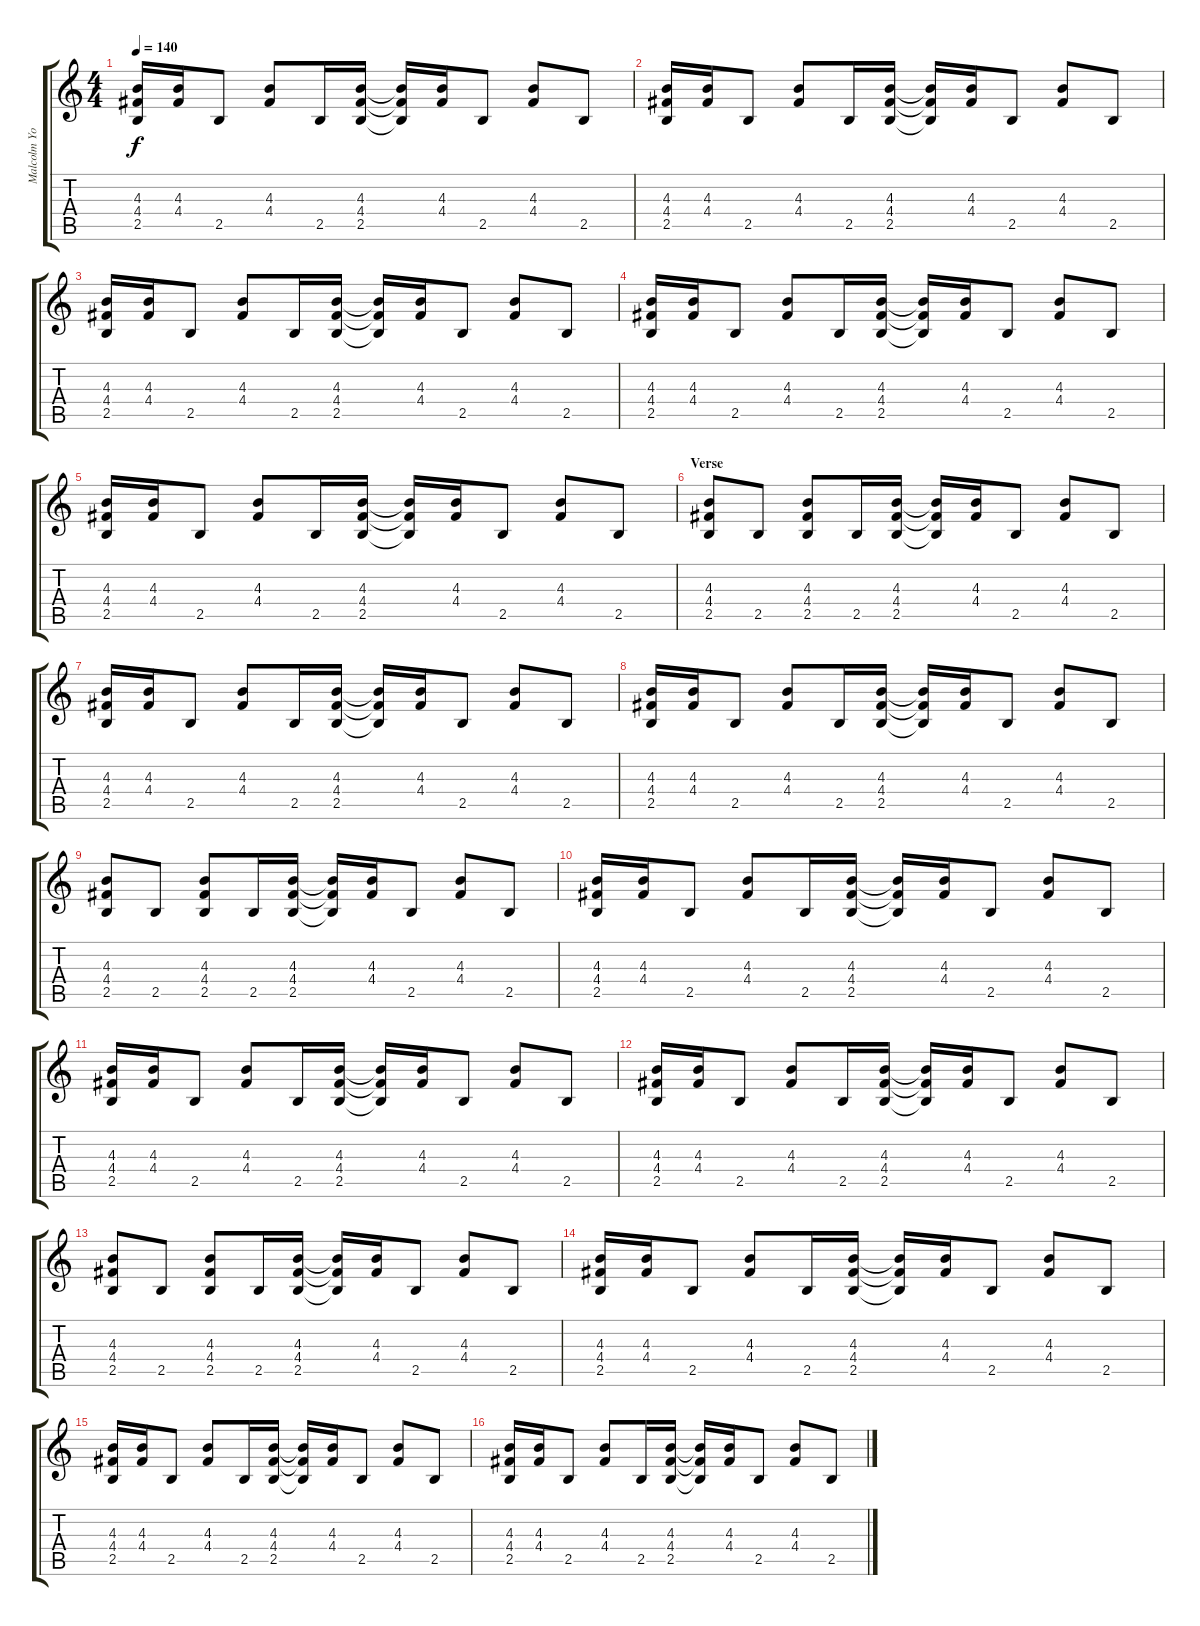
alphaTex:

\track ("Malcolm Young - Rhythm Guitar" "Malcolm Yo") {instrument distortionguitar}
\staff {score tabs}
\tuning (E4 B3 G3 D3 A2 E2) {hide}
\ts (4 4)
\tempo 140
\clef g2
\ks c
(4.3 4.4 2.5).16{dy f} (4.3 4.4).16 2.5.8 (4.3 4.4).8 2.5.16 (4.3 4.4 2.5).16 (4.3{t} 4.4{t} 2.5{t}).16 (4.3 4.4).16 2.5.8 (4.3 4.4).8 2.5.8 |
(4.3 4.4 2.5).16 (4.3 4.4).16 2.5.8 (4.3 4.4).8 2.5.16 (4.3 4.4 2.5).16 (4.3{t} 4.4{t} 2.5{t}).16 (4.3 4.4).16 2.5.8 (4.3 4.4).8 2.5.8 |
(4.3 4.4 2.5).16 (4.3 4.4).16 2.5.8 (4.3 4.4).8 2.5.16 (4.3 4.4 2.5).16 (4.3{t} 4.4{t} 2.5{t}).16 (4.3 4.4).16 2.5.8 (4.3 4.4).8 2.5.8 |
(4.3 4.4 2.5).16 (4.3 4.4).16 2.5.8 (4.3 4.4).8 2.5.16 (4.3 4.4 2.5).16 (4.3{t} 4.4{t} 2.5{t}).16 (4.3 4.4).16 2.5.8 (4.3 4.4).8 2.5.8 |
(4.3 4.4 2.5).16 (4.3 4.4).16 2.5.8 (4.3 4.4).8 2.5.16 (4.3 4.4 2.5).16 (4.3{t} 4.4{t} 2.5{t}).16 (4.3 4.4).16 2.5.8 (4.3 4.4).8 2.5.8 |
\section ("" "Verse")
(4.3 4.4 2.5).8 2.5.8 (4.3 4.4 2.5).8 2.5.16 (4.3 4.4 2.5).16 (4.3{t} 4.4{t} 2.5{t}).16 (4.3 4.4).16 2.5.8 (4.3 4.4).8 2.5.8 |
(4.3 4.4 2.5).16 (4.3 4.4).16 2.5.8 (4.3 4.4).8 2.5.16 (4.3 4.4 2.5).16 (4.3{t} 4.4{t} 2.5{t}).16 (4.3 4.4).16 2.5.8 (4.3 4.4).8 2.5.8 |
(4.3 4.4 2.5).16 (4.3 4.4).16 2.5.8 (4.3 4.4).8 2.5.16 (4.3 4.4 2.5).16 (4.3{t} 4.4{t} 2.5{t}).16 (4.3 4.4).16 2.5.8 (4.3 4.4).8 2.5.8 |
(4.3 4.4 2.5).8 2.5.8 (4.3 4.4 2.5).8 2.5.16 (4.3 4.4 2.5).16 (4.3{t} 4.4{t} 2.5{t}).16 (4.3 4.4).16 2.5.8 (4.3 4.4).8 2.5.8 |
(4.3 4.4 2.5).16 (4.3 4.4).16 2.5.8 (4.3 4.4).8 2.5.16 (4.3 4.4 2.5).16 (4.3{t} 4.4{t} 2.5{t}).16 (4.3 4.4).16 2.5.8 (4.3 4.4).8 2.5.8 |
(4.3 4.4 2.5).16 (4.3 4.4).16 2.5.8 (4.3 4.4).8 2.5.16 (4.3 4.4 2.5).16 (4.3{t} 4.4{t} 2.5{t}).16 (4.3 4.4).16 2.5.8 (4.3 4.4).8 2.5.8 |
(4.3 4.4 2.5).16 (4.3 4.4).16 2.5.8 (4.3 4.4).8 2.5.16 (4.3 4.4 2.5).16 (4.3{t} 4.4{t} 2.5{t}).16 (4.3 4.4).16 2.5.8 (4.3 4.4).8 2.5.8 |
(4.3 4.4 2.5).8 2.5.8 (4.3 4.4 2.5).8 2.5.16 (4.3 4.4 2.5).16 (4.3{t} 4.4{t} 2.5{t}).16 (4.3 4.4).16 2.5.8 (4.3 4.4).8 2.5.8 |
(4.3 4.4 2.5).16 (4.3 4.4).16 2.5.8 (4.3 4.4).8 2.5.16 (4.3 4.4 2.5).16 (4.3{t} 4.4{t} 2.5{t}).16 (4.3 4.4).16 2.5.8 (4.3 4.4).8 2.5.8 |
(4.3 4.4 2.5).16 (4.3 4.4).16 2.5.8 (4.3 4.4).8 2.5.16 (4.3 4.4 2.5).16 (4.3{t} 4.4{t} 2.5{t}).16 (4.3 4.4).16 2.5.8 (4.3 4.4).8 2.5.8 |
(4.3 4.4 2.5).16 (4.3 4.4).16 2.5.8 (4.3 4.4).8 2.5.16 (4.3 4.4 2.5).16 (4.3{t} 4.4{t} 2.5{t}).16 (4.3 4.4).16 2.5.8 (4.3 4.4).8 2.5.8
